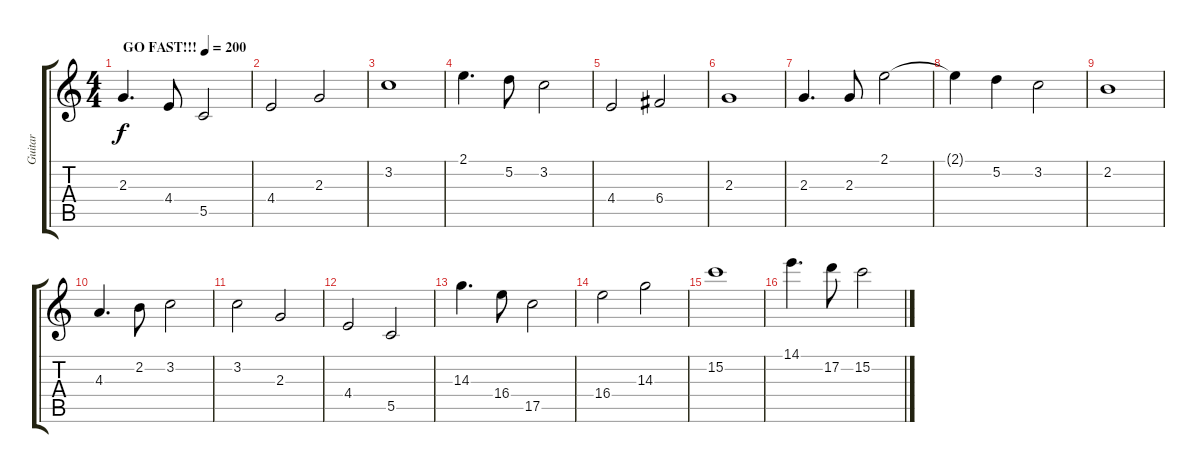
\track ("Guitar" "Guitar") {instrument distortionguitar}
\staff {score tabs}
\tuning (D4 A3 F3 C3 G2 C2) {hide}
\ts (4 4)
\tempo (200 "GO FAST!!!")
\clef g2
\ks c
2.3.4{d dy f instrument distortionguitar} 4.4.8 5.5.2 |
4.4.2 2.3.2 |
3.2.1 |
2.1.4{d} 5.2.8 3.2.2 |
4.4.2 6.4.2 |
2.3.1 |
2.3.4{d} 2.3.8 2.1.2 |
2.1{t}.4 5.2.4 3.2.2 |
2.2.1 |
4.3.4{d} 2.2.8 3.2.2 |
3.2.2 2.3.2 |
4.4.2 5.5.2 |
14.3.4{d} 16.4.8 17.5.2 |
16.4.2 14.3.2 |
15.2.1 |
14.1.4{d} 17.2.8 15.2.2
